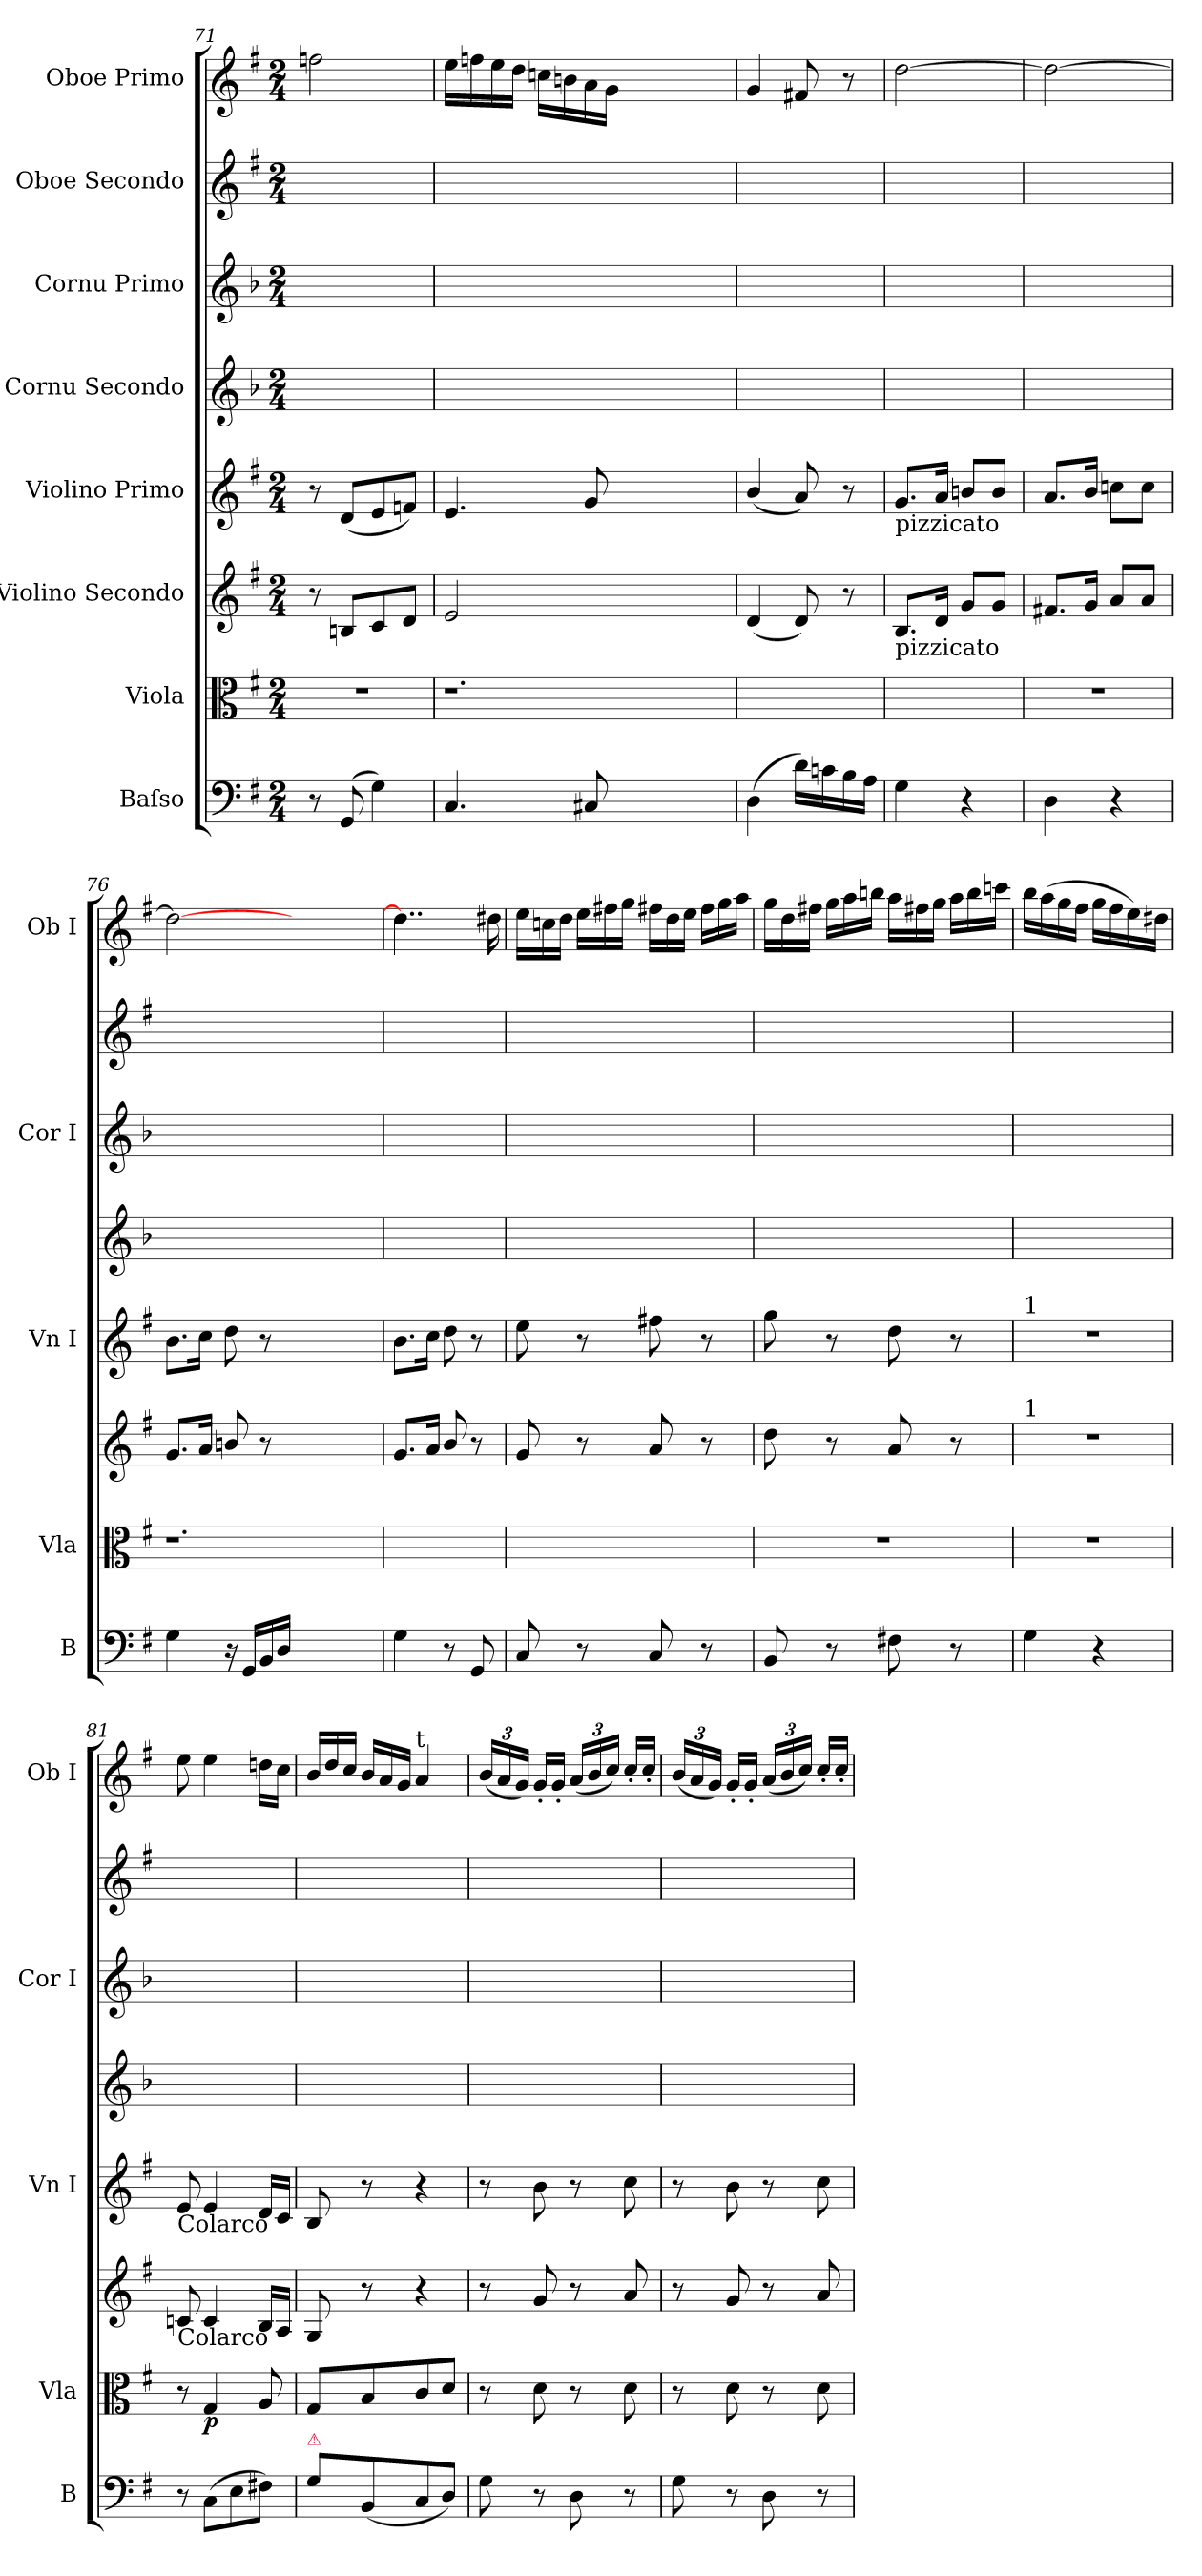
**kern	**kern	**dynam	**kern	**kern	**kern	**kern	**kern	**kern
*part8	*part7	*part7	*part6	*part5	*part4	*part3	*part2	*part1
*staff8	*staff7	*staff7	*staff6	*staff5	*staff4	*staff3	*staff2	*staff1
*I"Baſso	*I"Viola	*	*I"Violino Secondo	*I"Violino Primo	*I"Cornu Secondo	*I"Cornu Primo	*I"Oboe Secondo	*I"Oboe Primo
*I'B	*I'Vla	*	*	*I'Vn I	*	*I'Cor I	*	*I'Ob I
*clefF4	*clefC3	*	*clefG2	*clefG2	*clefG2	*clefG2	*clefG2	*clefG2
*	*	*	*	*	*ITrd-1c-2	*ITrd-1c-2	*	*
*k[f#]	*k[f#]	*	*k[f#]	*k[f#]	*k[f#]	*k[f#]	*k[f#]	*k[f#]
*G:	*G:	*	*G:	*G:	*	*	*G:	*G:
*M2/4	*M2/4	*	*M2/4	*M2/4	*M2/4	*M2/4	*M2/4	*M2/4
=71	=71	=71	=71	=71	=71	=71	=71	=71
8r	2r	.	8r	8r	2ryy	2ryy	2ryy	2ffn\
(8GG/	.	.	8Bn/L	(8d/L	.	.	.	.
4G\)	.	.	8c/	8e/	.	.	.	.
.	.	.	8d/J	8fn/J)	.	.	.	.
=72	=72	=72	=72	=72	=72	=72	=72	=72
4.C/	1.r	.	2e/	4.e/	2ryy	2ryy	2ryy	16ee\LL
.	.	.	.	.	.	.	.	16ffn\
.	.	.	.	.	.	.	.	16ee\
.	.	.	.	.	.	.	.	16dd\JJ
.	.	.	.	.	.	.	.	16ccn\LL
.	.	.	.	.	.	.	.	16bn\
8C#X/	.	.	.	8g/	.	.	.	16a\
.	.	.	.	.	.	.	.	16g\JJ
1ryy	.	.	1ryy	1ryy	1ryy	1ryy	1ryy	1ryy
=73	=73	=73	=73	=73	=73	=73	=73	=73
(4D\	2ryy	.	(4d/	(4b/	2ryy	2ryy	2ryy	4g/
16d\LL)	.	.	8d/)	8a/)	.	.	.	8f#X/
16cn\	.	.	.	.	.	.	.	.
16B\	.	.	8r	8r	.	.	.	8r
16A\JJ	.	.	.	.	.	.	.	.
=74	=74	=74	=74	=74	=74	=74	=74	=74
!	!	!	!	!LO:TX:b:t=pizzicato	!	!	!	!
!	!	!	!LO:TX:b:t=pizzicato	!	!	!	!	!
4G\	2ryy	.	8.B/L	8.g/L	2ryy	2ryy	2ryy	[<2dd\
.	.	.	16d/Jk	16a/Jk	.	.	.	.
4r	.	.	8g/L	8bn/L	.	.	.	.
.	.	.	8g/J	8b/J	.	.	.	.
=75	=75	=75	=75	=75	=75	=75	=75	=75
4D\	2r	.	8.f#X/L	8.a/L	2ryy	2ryy	2ryy	2dd\_<
.	.	.	16g/Jk	16b/Jk	.	.	.	.
4r	.	.	8a/L	8ccn\L	.	.	.	.
.	.	.	8a/J	8cc\J	.	.	.	.
=76	=76	=76	=76	=76	=76	=76	=76	=76
4G\	1.r	.	8.g/L	8.b\L	2ryy	2ryy	2ryy	2dd\_
.	.	.	16a/Jk	16cc\Jk	.	.	.	.
16r	.	.	8bn/	8dd\	.	.	.	.
16GG/LL	.	.	.	.	.	.	.	.
16BB/	.	.	8r	8r	.	.	.	.
16D/JJ	.	.	.	.	.	.	.	.
1ryy	.	.	1ryy	1ryy	1ryy	1ryy	1ryy	1ryy
=77	=77	=77	=77	=77	=77	=77	=77	=77
4G\	2ryy	.	8.g/L	8.b\L	2ryy	2ryy	2ryy	4..dd\]
.	.	.	16a/Jk	16cc\Jk	.	.	.	.
8r	.	.	8b/	8dd\	.	.	.	.
8GG/	.	.	8r	8r	.	.	.	.
.	.	.	.	.	.	.	.	16dd#X\
=78	=78	=78	=78	=78	=78	=78	=78	=78
*	*	*	*	*	*	*	*	*Xtuplet
8C/	2ryy	.	8g/	8ee\	2ryy	2ryy	2ryy	24ee\LL
.	.	.	.	.	.	.	.	24ccn\
.	.	.	.	.	.	.	.	24dd\JJ
8r	.	.	8r	8r	.	.	.	24ee\LL
.	.	.	.	.	.	.	.	24ff#X\
.	.	.	.	.	.	.	.	24gg\JJ
8C/	.	.	8a/	8ff#X\	.	.	.	24ff#X\LL
.	.	.	.	.	.	.	.	24dd\
.	.	.	.	.	.	.	.	24ee\JJ
8r	.	.	8r	8r	.	.	.	24ff#\LL
.	.	.	.	.	.	.	.	24gg\
.	.	.	.	.	.	.	.	24aa\JJ
=79	=79	=79	=79	=79	=79	=79	=79	=79
8BB/	2r	.	8dd\	8gg\	2ryy	2ryy	2ryy	24gg\LL
.	.	.	.	.	.	.	.	24dd\
.	.	.	.	.	.	.	.	24ff#X\JJ
8r	.	.	8r	8r	.	.	.	24gg\LL
.	.	.	.	.	.	.	.	24aa\
.	.	.	.	.	.	.	.	24bbn\JJ
8F#X\	.	.	8a/	8dd\	.	.	.	24aa\LL
.	.	.	.	.	.	.	.	24ff#X\
.	.	.	.	.	.	.	.	24gg\JJ
8r	.	.	8r	8r	.	.	.	24aa\LL
.	.	.	.	.	.	.	.	24bb\
.	.	.	.	.	.	.	.	24cccn\JJ
=80	=80	=80	=80	=80	=80	=80	=80	=80
!	!	!	!	!LO:TX:a:t=1	!	!	!	!
!	!	!	!LO:TX:a:t=1	!	!	!	!	!
4G\	2r	.	2r	2r	2ryy	2ryy	2ryy	16bb\LL
.	.	.	.	.	.	.	.	(16aa\
.	.	.	.	.	.	.	.	16gg\
.	.	.	.	.	.	.	.	16ff#\JJ
4r	.	.	.	.	.	.	.	16gg\LL
.	.	.	.	.	.	.	.	16ff#\
.	.	.	.	.	.	.	.	16ee\)
.	.	.	.	.	.	.	.	16dd#X\JJ
=81	=81	=81	=81	=81	=81	=81	=81	=81
!	!	!	!	!LO:TX:b:t=Colarco	!	!	!	!
!	!	!	!LO:TX:b:t=Colarco	!	!	!	!	!
8r	8r	.	8cn/	8e/	2ryy	2ryy	2ryy	8ee\
(8C\L	4G/	p	4c/	4e/	.	.	.	4ee\
8E\	.	.	.	.	.	.	.	.
8F#X\J)	8A/	.	16B/LL	16d/LL	.	.	.	16ddn\LL
.	.	.	16A/JJ	16c/JJ	.	.	.	16cc\JJ
=82	=82	=82	=82	=82	=82	=82	=82	=82
!LO:TX:a:color=crimson:t=⚠	!	!	!	!	!	!	!	!
8G\L	8G/L	.	8G/	8B/	2ryy	2ryy	2ryy	24b/LL
.	.	.	.	.	.	.	.	24dd/
.	.	.	.	.	.	.	.	24cc/JJ
(8BB/	8B/	.	8r	8r	.	.	.	24b/LL
.	.	.	.	.	.	.	.	24a/
.	.	.	.	.	.	.	.	24g/JJ
!	!	!	!	!	!	!	!	!LO:TX:a:t=t
8C/	8c/	.	4r	4r	.	.	.	4a/
8D/J)	8d/J	.	.	.	.	.	.	.
=83	=83	=83	=83	=83	=83	=83	=83	=83
*	*	*	*	*	*	*	*	*tuplet
8G\	8r	.	8r	8r	2ryy	2ryy	2ryy	(24b/LL
.	.	.	.	.	.	.	.	24a/
.	.	.	.	.	.	.	.	24g/JJ)
8r	8d\	.	8g/	8b\	.	.	.	16g'/LL
.	.	.	.	.	.	.	.	16g'/JJ
8D\	8r	.	8r	8r	.	.	.	(24a/LL
.	.	.	.	.	.	.	.	24b/
.	.	.	.	.	.	.	.	24cc/JJ)
8r	8d\	.	8a/	8cc\	.	.	.	16cc'/LL
.	.	.	.	.	.	.	.	16cc'/JJ
=84	=84	=84	=84	=84	=84	=84	=84	=84
8G\	8r	.	8r	8r	2ryy	2ryy	2ryy	(24b/LL
.	.	.	.	.	.	.	.	24a/
.	.	.	.	.	.	.	.	24g/JJ)
8r	8d\	.	8g/	8b\	.	.	.	16g'/LL
.	.	.	.	.	.	.	.	16g'/JJ
8D\	8r	.	8r	8r	.	.	.	(24a/LL
.	.	.	.	.	.	.	.	24b/
.	.	.	.	.	.	.	.	24cc/JJ)
8r	8d\	.	8a/	8cc\	.	.	.	16cc'/LL
.	.	.	.	.	.	.	.	16cc'/JJ
=	=	=	=	=	=	=	=	=
*-	*-	*-	*-	*-	*-	*-	*-	*-
